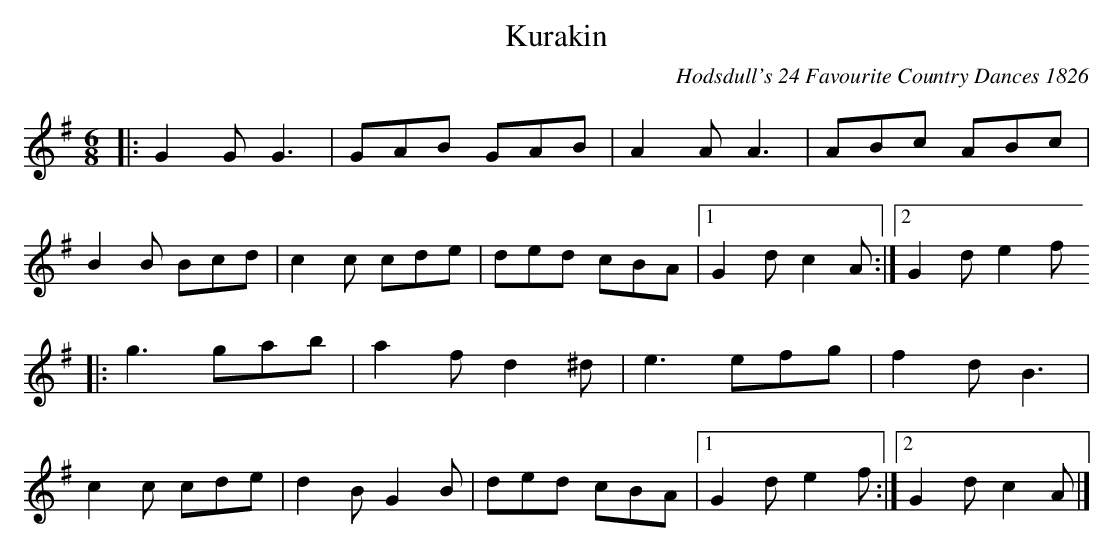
X:1
T:Kurakin
C:Hodsdull's 24 Favourite Country Dances 1826
M:6/8
L:1/8
K:G
|:G2G G3|GAB GAB|A2A A3|ABc ABc|
B2B Bcd|c2c cde|ded cBA|[1G2d c2A:|[2G2d e2f
|:g3gab|a2f d2^d|e3efg|f2d B3|
c2c cde|d2B G2B|ded cBA|[1G2d e2f:|[2G2d c2A|]
